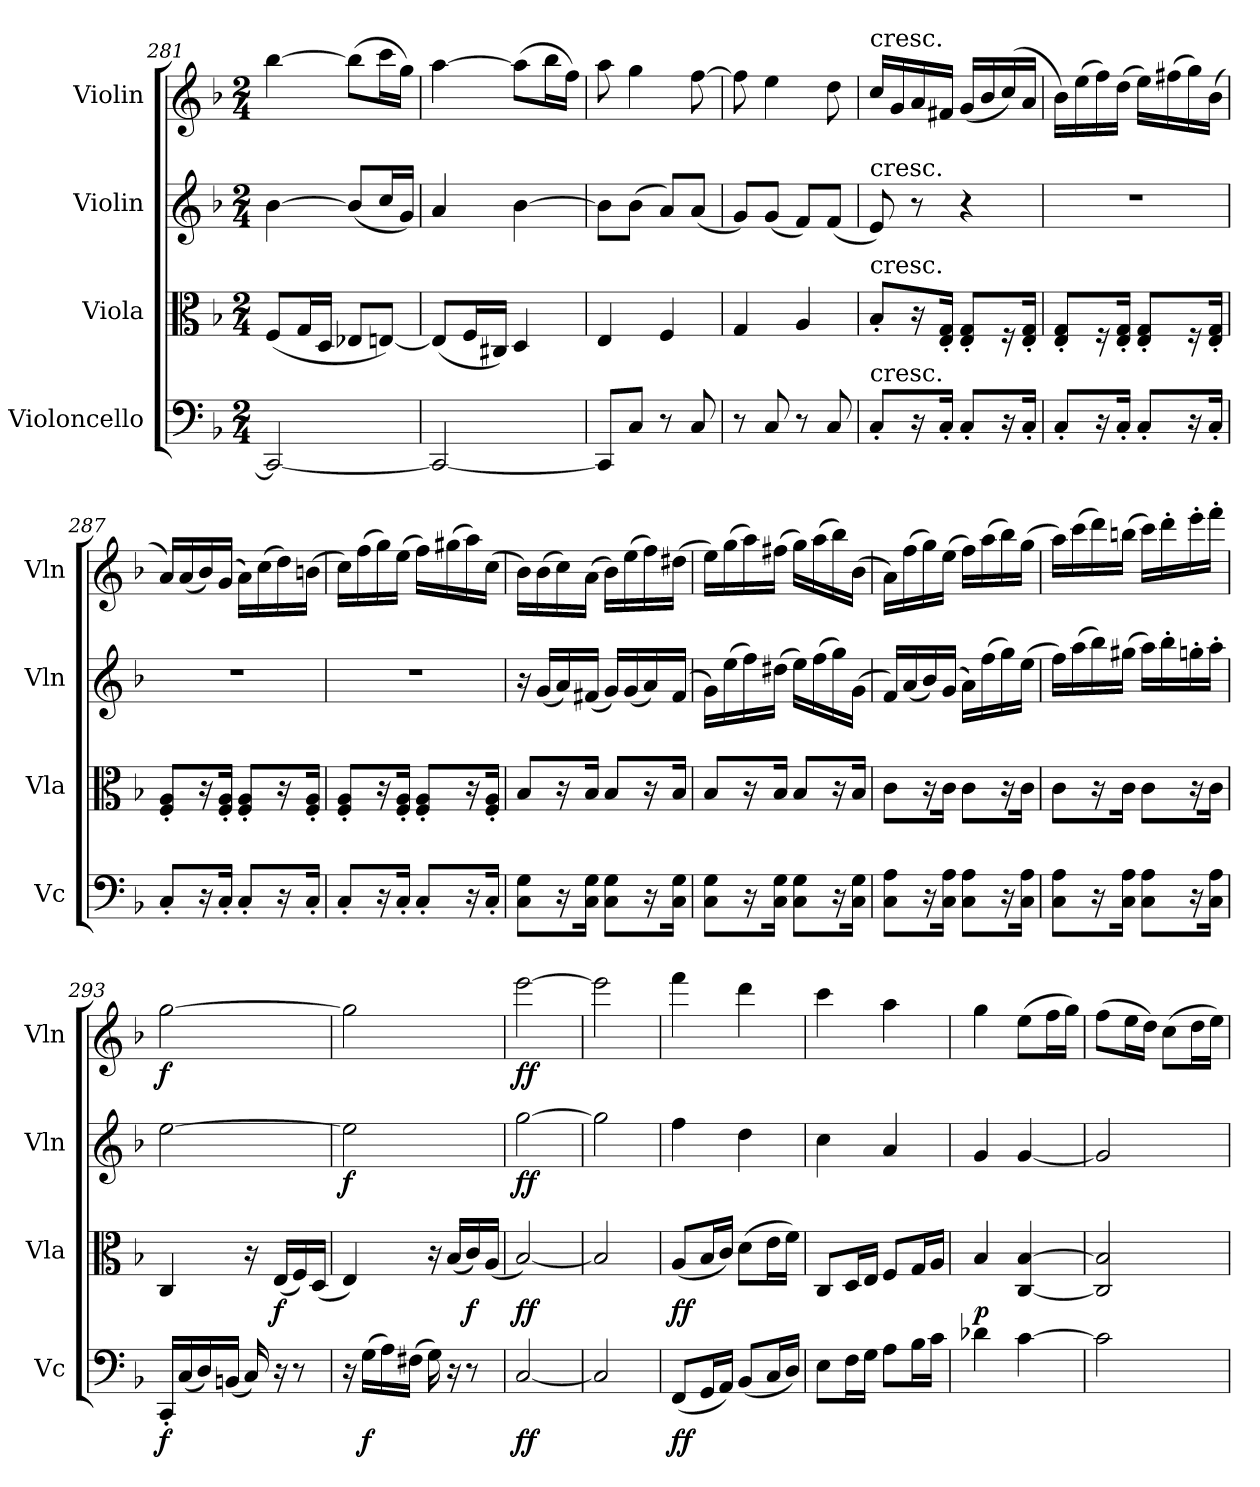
**kern	**dynam	**kern	**dynam	**kern	**dynam	**kern	**dynam
*part4	*part4	*part3	*part3	*part2	*part2	*part1	*part1
*staff4	*staff4	*staff3	*staff3	*staff2	*staff2	*staff1	*staff1
*I"Violoncello	*	*I"Viola	*	*I"Violin	*	*I"Violin	*
*I'Vc	*	*I'Vla	*	*I'Vln	*	*I'Vln	*
*clefF4	*	*clefC3	*	*clefG2	*	*clefG2	*
*k[b-]	*	*k[b-]	*	*k[b-]	*	*k[b-]	*
*M2/4	*	*M2/4	*	*M2/4	*	*M2/4	*
=281	=281	=281	=281	=281	=281	=281	=281
2CC/_	.	(8F/L	.	[4b-\	.	[4bb-\	.
.	.	16G/L	.	.	.	.	.
.	.	16D/JJ	.	.	.	.	.
.	.	8E-X/L	.	(8b-/L]	.	(8bb-\L]	.
.	.	[8En/J)	.	16cc/L	.	16ccc\L	.
.	.	.	.	16g/JJ)	.	16gg\JJ)	.
=282	=282	=282	=282	=282	=282	=282	=282
2CC/_	.	(8E/L]	.	4a/	.	[4aa\	.
.	.	16F/L	.	.	.	.	.
.	.	16C#X/JJ)	.	.	.	.	.
.	.	4D/	.	[4b-\	.	(8aa\L]	.
.	.	.	.	.	.	16bb-\L	.
.	.	.	.	.	.	16ff\JJ)	.
=283	=283	=283	=283	=283	=283	=283	=283
8CC/L]	.	4E/	.	8b-\L]	.	8aa\	.
8C/J	.	.	.	(8b-\J	.	4gg\	.
8r	.	4F/	.	8a/L)	.	.	.
8C/	.	.	.	(8a/J	.	[8ff\	.
=284	=284	=284	=284	=284	=284	=284	=284
8r	.	4G/	.	8g/L)	.	8ff\]	.
8C/	.	.	.	(8g/J	.	4ee\	.
8r	.	4A/	.	8f/L)	.	.	.
8C/	.	.	.	(8f/J	.	8dd\	.
=285	=285	=285	=285	=285	=285	=285	=285
!	!	!	!	!	!	!LO:TX:t=cresc.	!
!	!	!	!	!LO:TX:t=cresc.	!	!	!
!	!	!LO:TX:t=cresc.	!	!	!	!	!
!LO:TX:t=cresc.	!	!	!	!	!	!	!
8C'/L	.	8B-'/L	.	8e/)	.	16cc/LL	.
.	.	.	.	.	.	16g/	.
16r	.	16r	.	8r	.	16a/	.
16C'/Jk	.	16E'/ 16G'/Jk	.	.	.	16f#X/JJ	.
8C'/L	.	8E'/ 8G'/L	.	4r	.	(16g/LL	.
.	.	.	.	.	.	16b-/	.
16r	.	16r	.	.	.	(16cc/)	.
16C'/Jk	.	16E'/ 16G'/Jk	.	.	.	16a/JJ	.
=286	=286	=286	=286	=286	=286	=286	=286
8C'/L	.	8E'/ 8G'/L	.	2r	.	16b-\LL)	.
.	.	.	.	.	.	(16ee\	.
16r	.	16r	.	.	.	16ff\)	.
16C'/Jk	.	16E'/ 16G'/Jk	.	.	.	(16dd\JJ	.
8C'/L	.	8E'/ 8G'/L	.	.	.	16ee\LL)	.
.	.	.	.	.	.	(16ff#X\	.
16r	.	16r	.	.	.	16gg\)	.
16C'/Jk	.	16E'/ 16G'/Jk	.	.	.	(16b-\JJ	.
=287	=287	=287	=287	=287	=287	=287	=287
8C'/L	.	8F'/ 8A'/L	.	2r	.	16a/LL)	.
.	.	.	.	.	.	(16a/	.
16r	.	16r	.	.	.	16b-/)	.
16C'/Jk	.	16F'/ 16A'/Jk	.	.	.	(16g/JJ	.
8C'/L	.	8F'/ 8A'/L	.	.	.	16a\LL)	.
.	.	.	.	.	.	(16cc\	.
16r	.	16r	.	.	.	16dd\)	.
16C'/Jk	.	16F'/ 16A'/Jk	.	.	.	(16bn\JJ	.
=288	=288	=288	=288	=288	=288	=288	=288
8C'/L	.	8F'/ 8A'/L	.	2r	.	16cc\LL)	.
.	.	.	.	.	.	(16ff\	.
16r	.	16r	.	.	.	16gg\)	.
16C'/Jk	.	16F'/ 16A'/Jk	.	.	.	(16ee\JJ	.
8C'/L	.	8F'/ 8A'/L	.	.	.	16ff\LL)	.
.	.	.	.	.	.	(16gg#X\	.
16r	.	16r	.	.	.	16aa\)	.
16C'/Jk	.	16F'/ 16A'/Jk	.	.	.	(16cc\JJ	.
=289	=289	=289	=289	=289	=289	=289	=289
8C\ 8G\L	.	8B-/L	.	16r	.	16b-\LL)	.
.	.	.	.	(16g/LL	.	(16b-\	.
16r	.	16r	.	16a/)	.	16cc\)	.
16C\ 16G\Jk	.	16B-/Jk	.	(16f#X/JJ	.	(16a\JJ	.
8C\ 8G\L	.	8B-/L	.	16g/LL)	.	16b-\LL)	.
.	.	.	.	(16g/	.	(16ee\	.
16r	.	16r	.	16a/)	.	16ff\)	.
16C\ 16G\Jk	.	16B-/Jk	.	(16f#/JJ	.	(16dd#X\JJ	.
=290	=290	=290	=290	=290	=290	=290	=290
8C\ 8G\L	.	8B-/L	.	16g\LL)	.	16ee\LL)	.
.	.	.	.	(16ee\	.	(16gg\	.
16r	.	16r	.	16ff\)	.	16aa\)	.
16C\ 16G\Jk	.	16B-/Jk	.	(16dd#X\JJ	.	(16ff#X\JJ	.
8C\ 8G\L	.	8B-/L	.	16ee\LL)	.	16gg\LL)	.
.	.	.	.	(16ff\	.	(16aa\	.
16r	.	16r	.	16gg\)	.	16bb-\)	.
16C\ 16G\Jk	.	16B-/Jk	.	(16g\JJ	.	(16b-\JJ	.
=291	=291	=291	=291	=291	=291	=291	=291
8C\ 8A\L	.	8c\L	.	16f/LL)	.	16a\LL)	.
.	.	.	.	(16a/	.	(16ff\	.
16r	.	16r	.	16b-/)	.	16gg\)	.
16C\ 16A\Jk	.	16c\Jk	.	(16g/JJ	.	(16ee\JJ	.
8C\ 8A\L	.	8c\L	.	16a\LL)	.	16ff\LL)	.
.	.	.	.	(16ff\	.	(16aa\	.
16r	.	16r	.	16gg\)	.	16bb-\)	.
16C\ 16A\Jk	.	16c\Jk	.	(16ee\JJ	.	(16gg\JJ	.
=292	=292	=292	=292	=292	=292	=292	=292
8C\ 8A\L	.	8c\L	.	16ff\LL)	.	16aa\LL)	.
.	.	.	.	(16aa\	.	(16ccc\	.
16r	.	16r	.	16bb-\)	.	16ddd\)	.
16C\ 16A\Jk	.	16c\Jk	.	(16gg#X\JJ	.	(16bbn\JJ	.
8C\ 8A\L	.	8c\L	.	16aa\LL)	.	16ccc\LL)	.
.	.	.	.	16bb-'\	.	16ddd'\	.
16r	.	16r	.	16ggn'\	.	16eee'\	.
16C\ 16A\Jk	.	16c\Jk	.	16aa'\JJ	.	16fff'\JJ	.
=293	=293	=293	=293	=293	=293	=293	=293
16CC'/LL	f	4C/	.	[2ee\	.	[2gg\	f
(16C/	.	.	.	.	.	.	.
16D/)	.	.	.	.	.	.	.
(16BBn/JJ	.	.	.	.	.	.	.
16C/)	.	16r	.	.	.	.	.
16r	.	(16E/LL	f	.	.	.	.
8r	.	16F/)	.	.	.	.	.
.	.	(16D/JJ	.	.	.	.	.
=294	=294	=294	=294	=294	=294	=294	=294
16r	.	4E/)	.	2ee\]	f	2gg\]	.
(16G\LL	f	.	.	.	.	.	.
16A\)	.	.	.	.	.	.	.
(16F#X\JJ	.	.	.	.	.	.	.
16G\)	.	16r	.	.	.	.	.
16r	.	(16B-/LL	.	.	.	.	.
8r	.	16c/)	f	.	.	.	.
.	.	(16A/JJ	.	.	.	.	.
=295	=295	=295	=295	=295	=295	=295	=295
[2C/	ff	[2B-/)	ff	[2gg\	ff	[2eee\	ff
=296	=296	=296	=296	=296	=296	=296	=296
2C/]	.	2B-/]	.	2gg\]	.	2eee\]	.
=297	=297	=297	=297	=297	=297	=297	=297
(8FF/L	ff	(8A/L	ff	4ff\	.	4fff\	.
16GG/L	.	16B-/L	.	.	.	.	.
16AA/JJ)	.	16c/JJ)	.	.	.	.	.
(8BB-/L	.	(8d\L	.	4dd\	.	4ddd\	.
16C/L	.	16e\L	.	.	.	.	.
16D/JJ)	.	16f\JJ)	.	.	.	.	.
=298	=298	=298	=298	=298	=298	=298	=298
8E\L	.	8C/L	.	4cc\	.	4ccc\	.
16F\L	.	16D/L	.	.	.	.	.
16G\JJ	.	16E/JJ	.	.	.	.	.
8A\L	.	8F/L	.	4a/	.	4aa\	.
16B-\L	.	16G/L	.	.	.	.	.
16c\JJ	.	16A/JJ	.	.	.	.	.
=299	=299	=299	=299	=299	=299	=299	=299
4d-X\	.	4B-/	p	4g/	.	4gg\	.
[4c\	.	[4C/ [4B-/	.	[4g/	.	(8ee\L	.
.	.	.	.	.	.	16ff\L	.
.	.	.	.	.	.	16gg\JJ)	.
=300	=300	=300	=300	=300	=300	=300	=300
2c\]	.	2C]/ 2B-]/	.	2g/]	.	(8ff\L	.
.	.	.	.	.	.	16ee\L	.
.	.	.	.	.	.	16dd\JJ)	.
.	.	.	.	.	.	(8cc\L	.
.	.	.	.	.	.	16dd\L	.
.	.	.	.	.	.	16ee\JJ)	.
=	=	=	=	=	=	=	=
*-	*-	*-	*-	*-	*-	*-	*-
